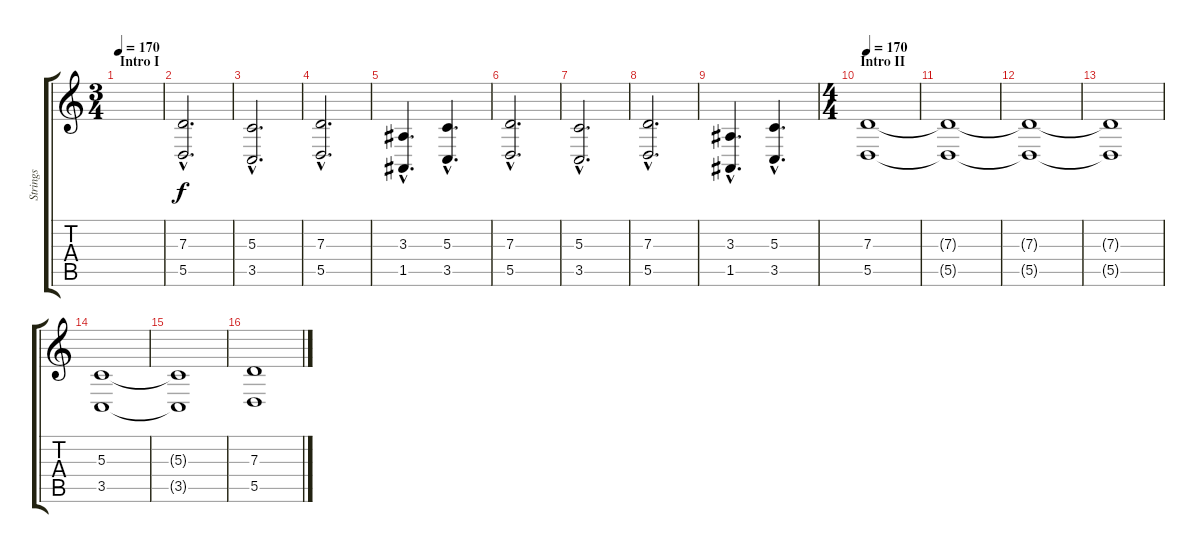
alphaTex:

\track ("Strings" "Strings") {instrument synthstrings2}
\staff {score tabs}
\tuning (E4 B3 G3 D3 A2 E2) {hide}
\ts (3 4)
\section ("" "Intro I")
\tempo 170
\tempo 120
\tempo 170
\clef g2
\ks c
|
(7.3{hac} 5.5{hac}).2{d} |
(5.3{hac} 3.5{hac}).2{d} |
(7.3{hac} 5.5{hac}).2{d} |
(3.3{hac} 1.5{hac}).4{d} (5.3{hac} 3.5{hac}).4{d} |
(7.3{hac} 5.5{hac}).2{d} |
(5.3{hac} 3.5{hac}).2{d} |
(7.3{hac} 5.5{hac}).2{d} |
(3.3{hac} 1.5{hac}).4{d} (5.3{hac} 3.5{hac}).4{d} |
\ts (4 4)
\section ("" "Intro II")
\tempo 170
(7.3 5.5).1 |
(7.3{t} 5.5{t}).1 |
(7.3{t} 5.5{t}).1 |
(7.3{t} 5.5{t}).1 |
(5.3 3.5).1 |
(5.3{t} 3.5{t}).1 |
(7.3 5.5).1
